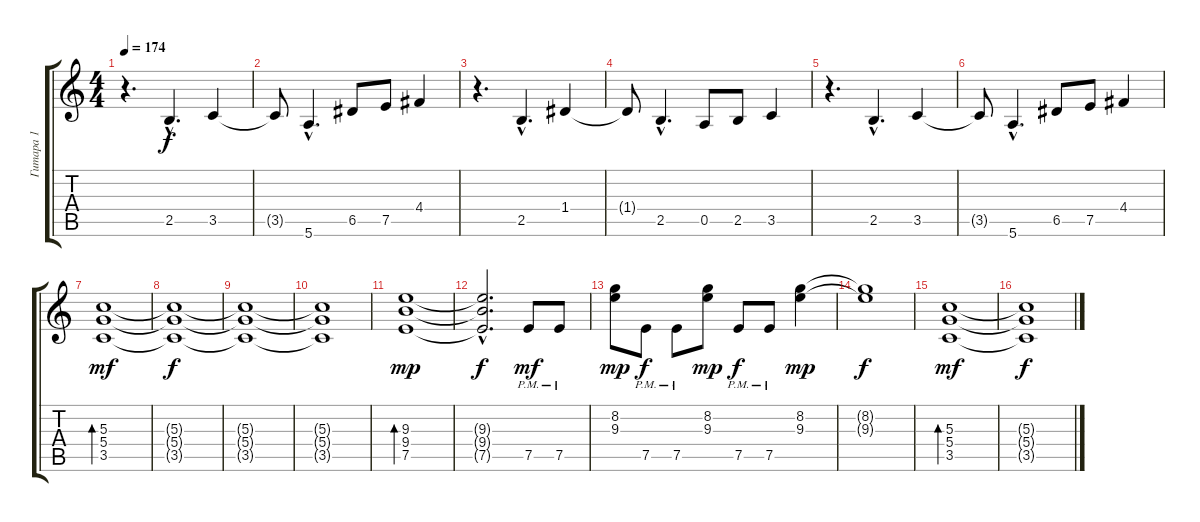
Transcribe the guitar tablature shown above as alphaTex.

\track ("Гитара 1" "Гитара 1") {instrument distortionguitar}
\staff {score tabs}
\tuning (E4 B3 G3 D3 A2 E2) {hide}
\ts (4 4)
\tempo 174
\clef g2
\ks c
r.4{d dy f} 2.5{hac}.4{d} 3.5.4 |
3.5{t}.8 5.6{hac}.4{d} 6.5.8 7.5.8 4.4.4 |
r.4{d} 2.5{hac}.4{d} 1.4.4 |
1.4{t}.8 2.5{hac}.4{d} 0.5.8 2.5.8 3.5.4 |
r.4{d} 2.5{hac}.4{d} 3.5.4 |
3.5{t}.8 5.6{hac}.4{d} 6.5.8 7.5.8 4.4.4 |
\section ("" "")
(5.3 5.4 3.5).1{bd 240 dy mf volume 7 balance 8} |
(5.3{t} 5.4{t} 3.5{t}).1{dy f} |
(5.3{t} 5.4{t} 3.5{t}).1 |
(5.3{t} 5.4{t} 3.5{t}).1 |
(9.3 9.4 7.5).1{bd 240 dy mp volume 11} |
(9.3{hac t} 9.4{hac t} 7.5{hac t}).2{d dy f} 7.5{pm}.8{dy mf} 7.5{pm}.8 |
(8.2 9.3).8{dy mp} 7.5{pm}.8{dy f} 7.5{pm}.8 (8.2 9.3).8{dy mp} 7.5{pm}.8{dy f} 7.5{pm}.8 (8.2 9.3).4{dy mp} |
(8.2{t} 9.3{t}).1{dy f} |
(5.3 5.4 3.5).1{bd 240 dy mf volume 7 balance 8} |
(5.3{t} 5.4{t} 3.5{t}).1{dy f}
